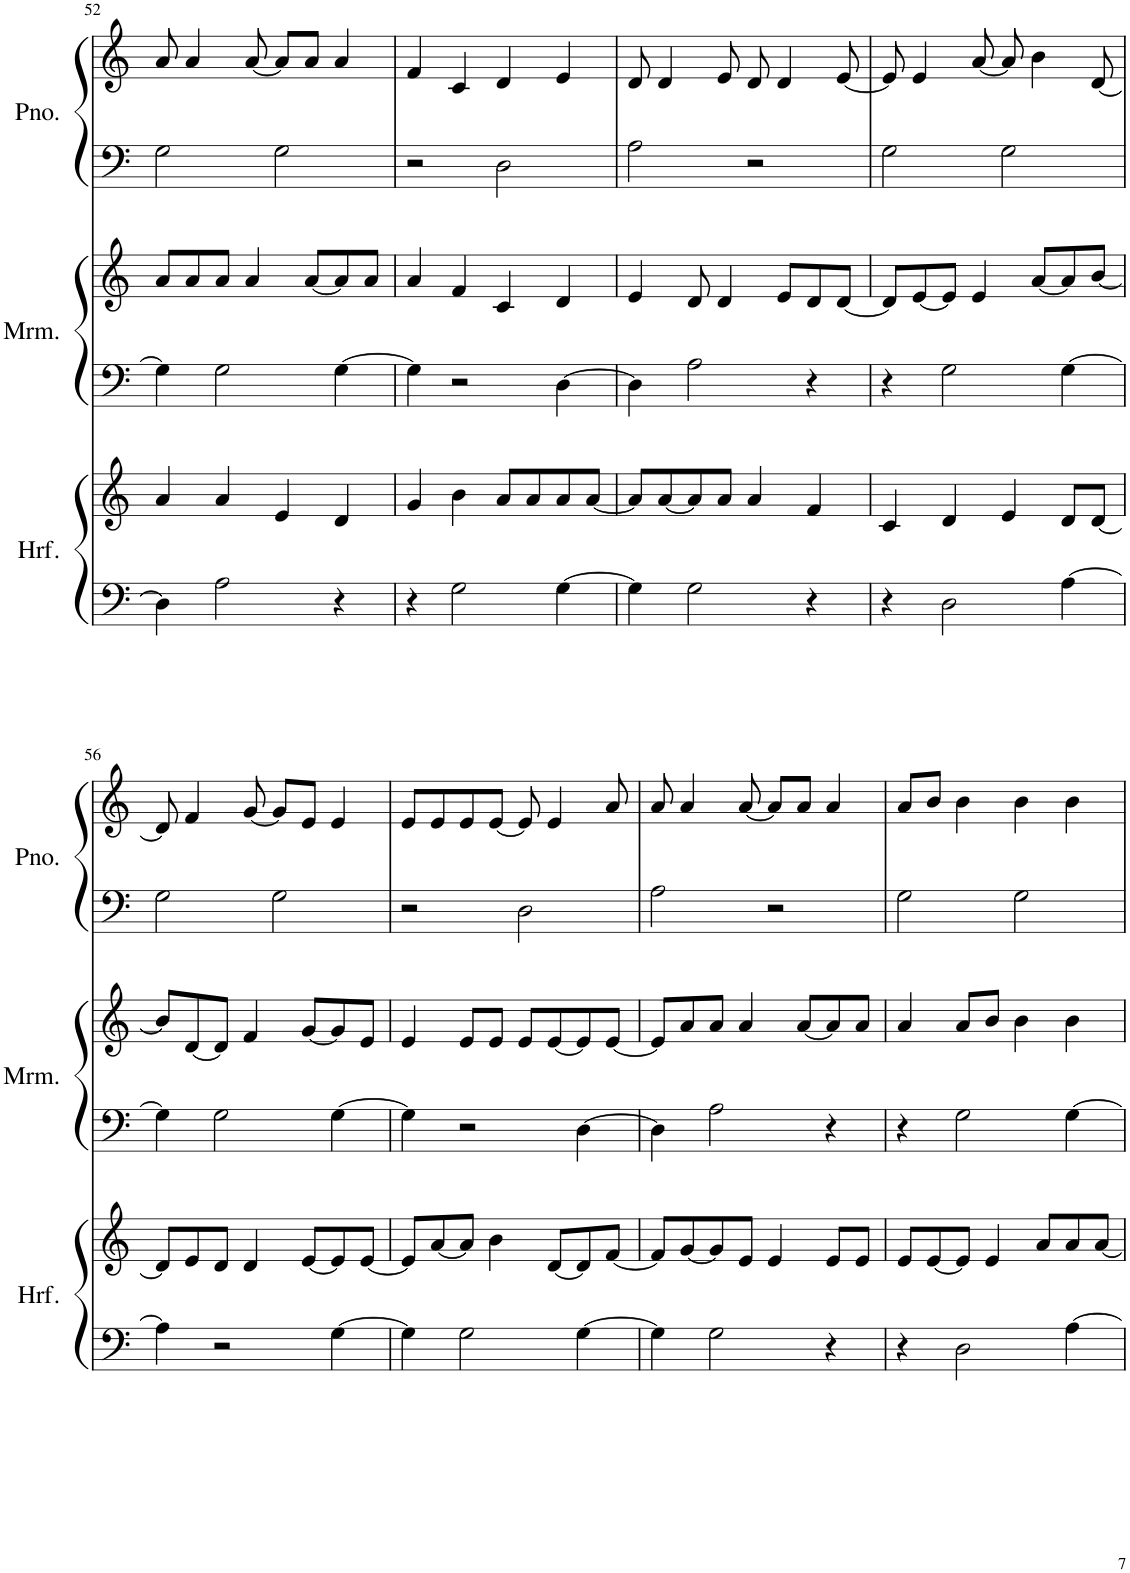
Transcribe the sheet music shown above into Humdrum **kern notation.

**kern	**kern	**kern	**kern	**kern	**kern
*part3	*part3	*part2	*part2	*part1	*part1
*staff6	*staff5	*staff4	*staff3	*staff2	*staff1
*I"Harfe	*	*I"Marimba	*	*I"Piano	*
*I'Hrf.	*	*I'Mrm.	*	*I'Pno.	*
!!LO:PB:g=z
*clefF4	*clefG2	*clefF4	*clefG2	*clefF4	*clefG2
*k[]	*k[]	*k[]	*k[]	*k[]	*k[]
*M4/4	*M4/4	*M4/4	*M4/4	*M4/4	*M4/4
=52	=52	=52	=52	=52	=52
4D\]	4a/	4G\]	8a/L	2G\	8a/
.	.	.	8a/	.	4a/
2A\	4a/	2G\	8a/J	.	.
.	.	.	4a/	.	[8a/
.	4e/	.	.	2G\	8a/L]
.	.	.	[8a/L	.	8a/J
4r	4d/	[4G\	8a/]	.	4a/
.	.	.	8a/J	.	.
=53	=53	=53	=53	=53	=53
4r	4g/	4G\]	4a/	2r	4f/
2G\	4b\	2r	4f/	.	4c/
.	8a/L	.	4c/	2D\	4d/
.	8a/	.	.	.	.
[4G\	8a/	[4D\	4d/	.	4e/
.	[8a/J	.	.	.	.
=54	=54	=54	=54	=54	=54
4G\]	8a/L]	4D\]	4e/	2A\	8d/
.	[8a/	.	.	.	4d/
2G\	8a/]	2A\	8d/	.	.
.	8a/J	.	4d/	.	8e/
.	4a/	.	.	2r	8d/
.	.	.	8e/L	.	4d/
4r	4f/	4r	8d/	.	.
.	.	.	[8d/J	.	[8e/
=55	=55	=55	=55	=55	=55
4r	4c/	4r	8d/L]	2G\	8e/]
.	.	.	[8e/	.	4e/
2D\	4d/	2G\	8e/J]	.	.
.	.	.	4e/	.	[8a/
.	4e/	.	.	2G\	8a/]
.	.	.	[8a/L	.	4b\
[4A\	8d/L	[4G\	8a/]	.	.
.	[8d/J	.	[8b/J	.	[8d/
!!LO:LB:g=z
=56	=56	=56	=56	=56	=56
4A\]	8d/L]	4G\]	8b/L]	2G\	8d/]
.	8e/	.	[8d/	.	4f/
2r	8d/J	2G\	8d/J]	.	.
.	4d/	.	4f/	.	[8g/
.	.	.	.	2G\	8g/L]
.	[8e/L	.	[8g/L	.	8e/J
[4G\	8e/]	[4G\	8g/]	.	4e/
.	[8e/J	.	8e/J	.	.
=57	=57	=57	=57	=57	=57
4G\]	8e/L]	4G\]	4e/	2r	8e/L
.	[8a/	.	.	.	8e/
2G\	8a/J]	2r	8e/L	.	8e/
.	4b\	.	8e/J	.	[8e/J
.	.	.	8e/L	2D\	8e/]
.	[8d/L	.	[8e/	.	4e/
[4G\	8d/]	[4D\	8e/]	.	.
.	[8f/J	.	[8e/J	.	8a/
=58	=58	=58	=58	=58	=58
4G\]	8f/L]	4D\]	8e/L]	2A\	8a/
.	[8g/	.	8a/	.	4a/
2G\	8g/]	2A\	8a/J	.	.
.	8e/J	.	4a/	.	[8a/
.	4e/	.	.	2r	8a/L]
.	.	.	[8a/L	.	8a/J
4r	8e/L	4r	8a/]	.	4a/
.	8e/J	.	8a/J	.	.
=59	=59	=59	=59	=59	=59
4r	8e/L	4r	4a/	2G\	8a/L
.	[8e/	.	.	.	8b/J
2D\	8e/J]	2G\	8a/L	.	4b\
.	4e/	.	8b/J	.	.
.	.	.	4b\	2G\	4b\
.	8a/L	.	.	.	.
[4A\	8a/	[4G\	4b\	.	4b\
.	[8a/J	.	.	.	.
=	=	=	=	=	=
*-	*-	*-	*-	*-	*-
